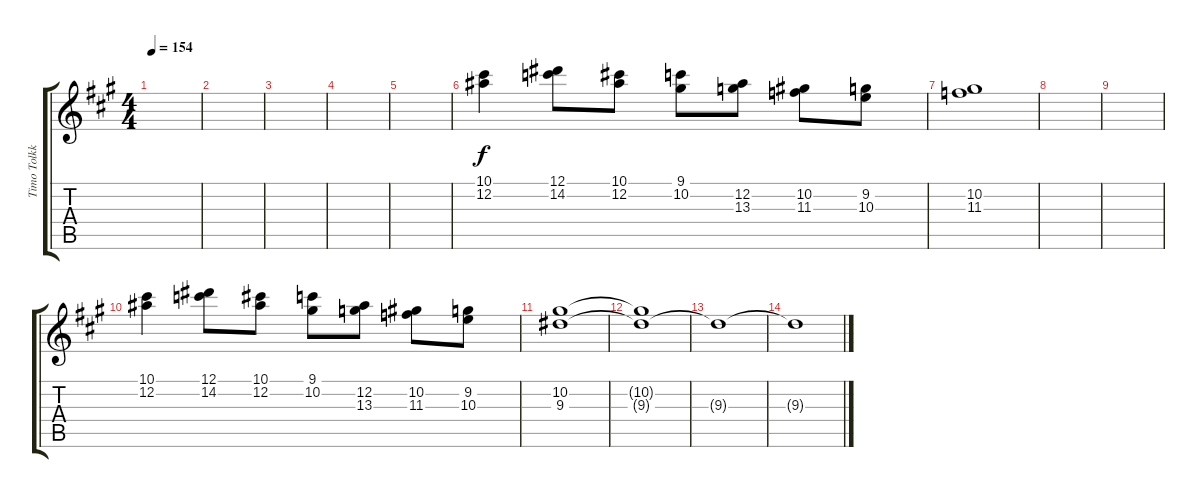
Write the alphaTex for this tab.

\track ("Timo Tolkki II" "Timo Tolkk") {instrument distortionguitar}
\staff {score tabs}
\tuning (Eb4 Bb3 Gb3 Db3 Ab2 Eb2) {hide}
\ts (4 4)
\tempo 154
\clef g2
\ks a
|
|
|
|
|
(10.1 12.2).4 (12.1 14.2).8 (10.1 12.2).8 (9.1 10.2).8 (12.2 13.3).8 (10.2 11.3).8 (9.2 10.3).8 |
(10.2 11.3).1 |
|
|
(10.1 12.2).4 (12.1 14.2).8 (10.1 12.2).8 (9.1 10.2).8 (12.2 13.3).8 (10.2 11.3).8 (9.2 10.3).8 |
(10.2 9.3).1 |
(10.2{t} 9.3{t}).1 |
9.3{t}.1 |
9.3{t}.1
